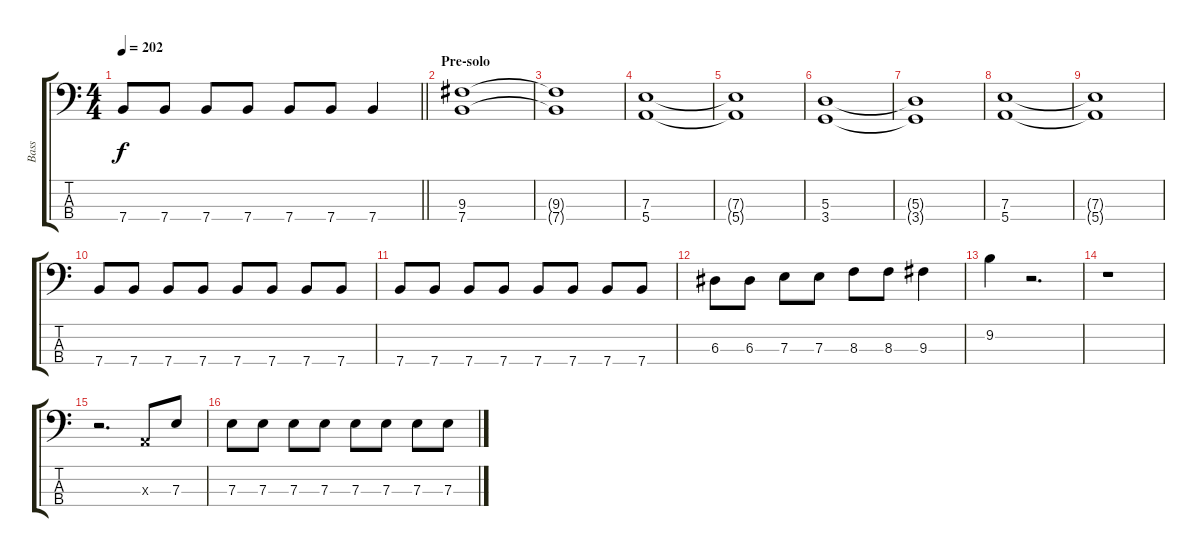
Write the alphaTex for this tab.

\track ("Bass " "Bass ") {instrument electricbassfinger}
\staff {score tabs}
\tuning (G2 D2 A1 E1) {hide}
\ts (4 4)
\tempo 202
\clef f4
\barLineRight lightlight
\ks c
7.4.8{dy f} 7.4.8 7.4.8 7.4.8 7.4.8 7.4.8 7.4.4 |
\section ("" "Pre-solo")
(9.3 7.4).1 |
(9.3{t} 7.4{t}).1 |
(7.3 5.4).1 |
(7.3{t} 5.4{t}).1 |
(5.3 3.4).1 |
(5.3{t} 3.4{t}).1 |
(7.3 5.4).1 |
(7.3{t} 5.4{t}).1 |
7.4.8 7.4.8 7.4.8 7.4.8 7.4.8 7.4.8 7.4.8 7.4.8 |
7.4.8 7.4.8 7.4.8 7.4.8 7.4.8 7.4.8 7.4.8 7.4.8 |
6.3.8 6.3.8 7.3.8 7.3.8 8.3.8 8.3.8 9.3.4 |
9.2.4 r.2{d} |
r.1 |
r.2{d} 0.3{x}.8 7.3.8 |
7.3.8 7.3.8 7.3.8 7.3.8 7.3.8 7.3.8 7.3.8 7.3.8
